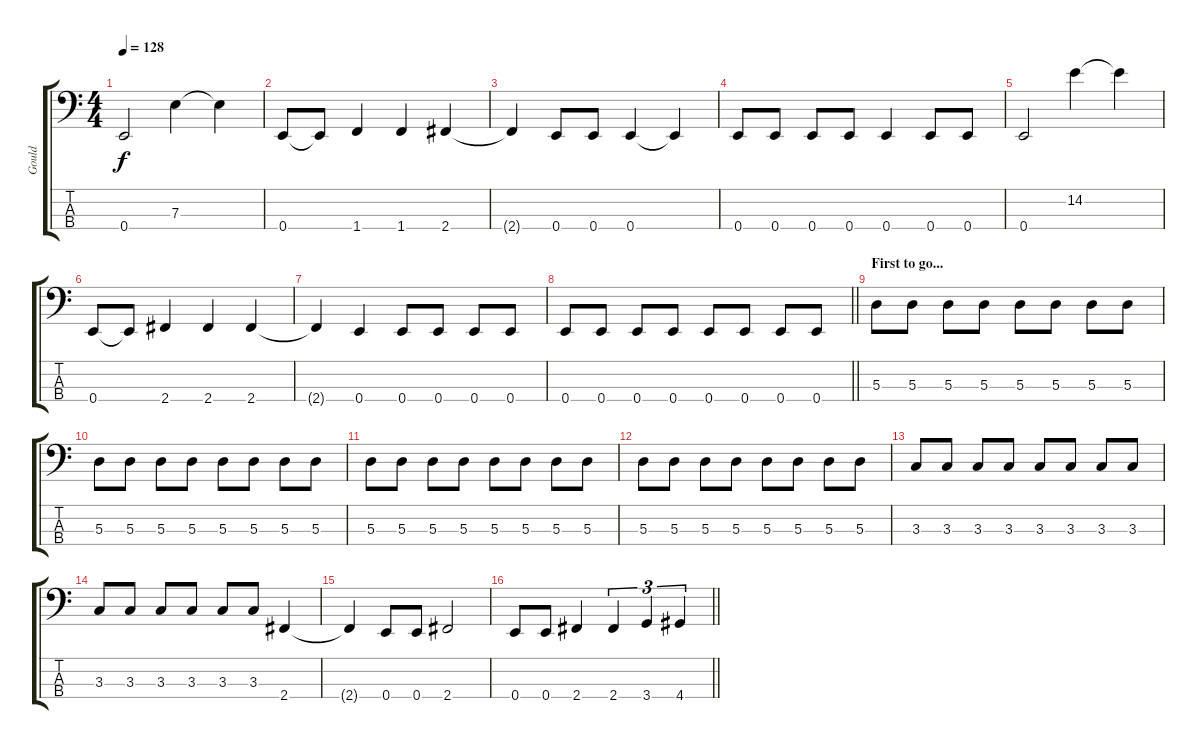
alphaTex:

\track ("Gould" "Gould") {instrument electricbassfinger}
\staff {score tabs}
\tuning (G2 D2 A1 E1) {hide}
\ts (4 4)
\tempo 128
\clef f4
\ks c
0.4.2{dy f} 7.3.4 7.3{t}.4 |
0.4.8 0.4{t}.8 1.4.4 1.4.4 2.4.4 |
2.4{t}.4 0.4.8 0.4.8 0.4.4 0.4{t}.4 |
0.4.8 0.4.8 0.4.8 0.4.8 0.4.4 0.4.8 0.4.8 |
0.4.2 14.2.4 14.2{t}.4 |
0.4.8 0.4{t}.8 2.4.4 2.4.4 2.4.4 |
2.4{t}.4 0.4.4 0.4.8 0.4.8 0.4.8 0.4.8 |
\barLineRight lightlight
0.4.8 0.4.8 0.4.8 0.4.8 0.4.8 0.4.8 0.4.8 0.4.8 |
\section ("" "First to go...")
5.3.8 5.3.8 5.3.8 5.3.8 5.3.8 5.3.8 5.3.8 5.3.8 |
5.3.8 5.3.8 5.3.8 5.3.8 5.3.8 5.3.8 5.3.8 5.3.8 |
5.3.8 5.3.8 5.3.8 5.3.8 5.3.8 5.3.8 5.3.8 5.3.8 |
5.3.8 5.3.8 5.3.8 5.3.8 5.3.8 5.3.8 5.3.8 5.3.8 |
3.3.8 3.3.8 3.3.8 3.3.8 3.3.8 3.3.8 3.3.8 3.3.8 |
3.3.8 3.3.8 3.3.8 3.3.8 3.3.8 3.3.8 2.4.4 |
2.4{t}.4 0.4.8 0.4.8 2.4.2 |
\barLineRight lightlight
0.4.8 0.4.8 2.4.4 2.4.4{tu (3 2)} 3.4.4{tu (3 2)} 4.4.4{tu (3 2)}
